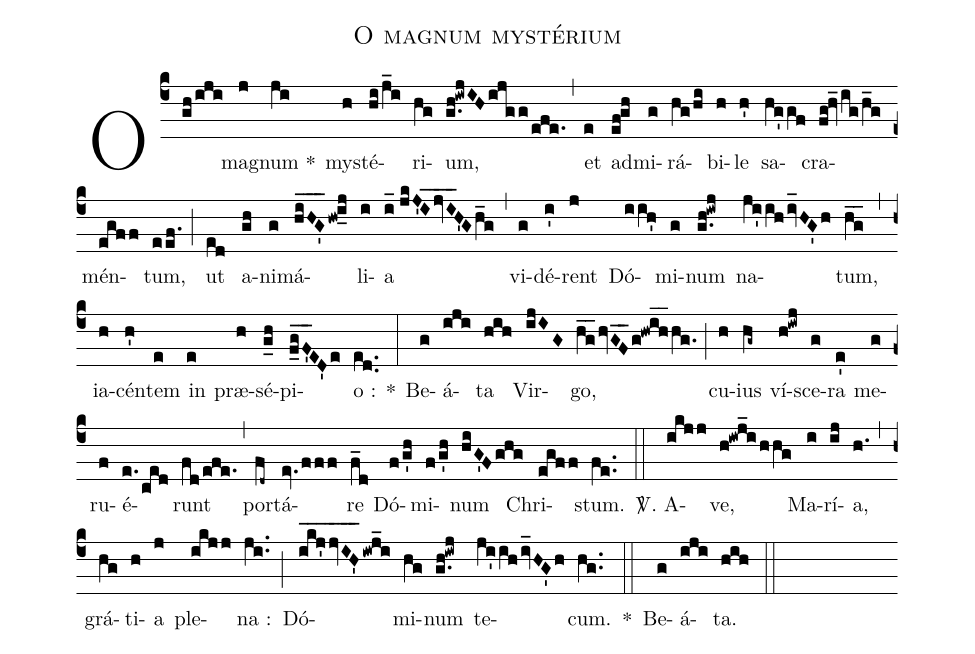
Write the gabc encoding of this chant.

name:O magnum mystérium;
%%
(c4) O(gh/iji) ma(j)gnum *(ji) my(h)sté(hi/j_i)ri(hg)um,(g.h!iwjIHijgg/efe.) (,) et(e) ad(ef!gh)mi(g)rá-(hg/hi)bi(h)le(h') sa-(hg'gf)cra(fg!hv_/ig/h_g)mén(egff)tum,(eef.) (;) ut(ed) a(gh)ni(g)má(hiHG'___hw!i_j)li(i)a(i_//jkJ'IjvI___H'Gh_g) (,) vi(g)dé(i')rent(j) Dó(iih')mi(g)num(g.h!iwj) na(ji'ih/iv_HG'h)tum,(hg__) (,) ia(h)cén(h')tem(e) in(e) præ(h)sé(g_h)pi(f_gF'__ED'e)o :(ed..) *(:)
Be(g)á(iji)ta(hih) Vir-(ijIG)go,(hg__/hvGF__g!hwi_h_hg.) (;) cu(h)ius(hg~) ví-(h!iwj)sce(g)ra(e') me(g)ru(f)é(e./ced)runt(fd/efe.) (,) por(fd~)tá(ev.fff)re(f_d) Dó(f/g'h)mi-(f/g'h)num(hiG'Fghg) Chri(egff)stum.(fe..) (::)

<sp>V/</sp>. A(ikjj)ve,(h!iwj_i/hhg) Ma(i)rí(ij)a,(h.) (,) grá(hg)ti(h)a(j) ple(ikjj)na :(ji..) (;) Dó(ikj'___/jvIH'___iwj_i)mi(hg)num(g.h!iwj) te(ji'ih/iv_HG'h)cum.(hg..) *(::) Be(g)á(iji)ta.(hih) (::)
